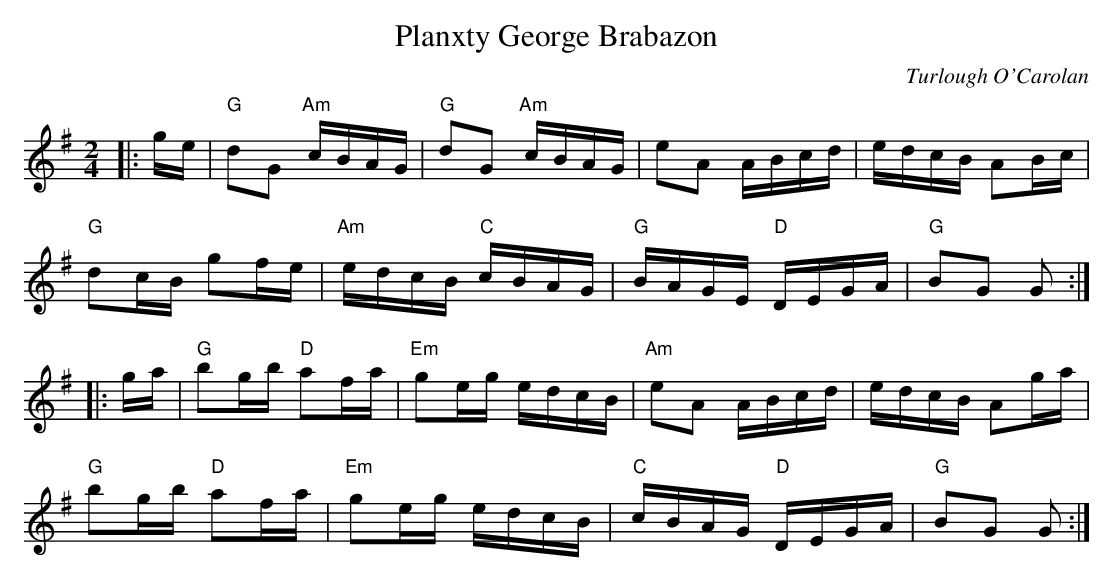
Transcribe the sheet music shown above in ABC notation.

X:1
T:Planxty George Brabazon
M:2/4
L:1/16
C:Turlough O'Carolan
K:G
|:ge | "G"d2G2 "Am"cBAG | "G"d2G2 "Am"cBAG | e2A2 ABcd | edcB A2Bc |
"G"d2cB g2fe | "Am"edcB "C"cBAG | "G"BAGE "D"DEGA | "G"B2G2 G2 :|
|: ga | "G"b2gb "D"a2fa | "Em"g2eg edcB | "Am"e2A2 ABcd | edcB A2ga |
"G"b2gb "D"a2fa | "Em"g2eg edcB | "C"cBAG "D"DEGA | "G"B2G2 G2 :|
